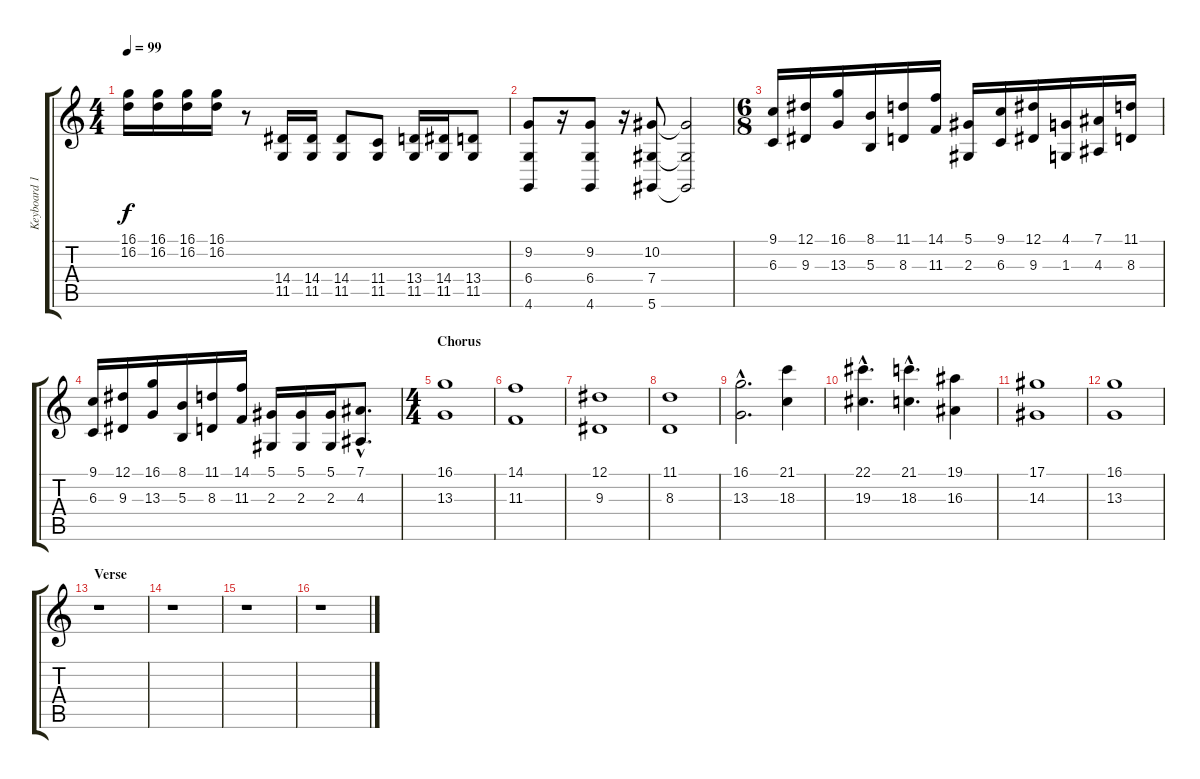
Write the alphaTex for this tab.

\track ("Keyboard 1" "Keyboard 1") {instrument stringensemble1}
\staff {score tabs}
\tuning (Eb4 Bb3 Gb3 Db3 Ab2 Eb2) {hide}
\ts (4 4)
\tempo 99
\clef g2
\ks c
(16.1 16.2).16{dy f} (16.1 16.2).16 (16.1 16.2).16 (16.1 16.2).16 r.8 (14.4 11.5).16 (14.4 11.5).16 (14.4 11.5).8 (11.4 11.5).8 (13.4 11.5).16 (14.4 11.5).16 (13.4 11.5).8 |
(9.2 6.4 4.6).8 r.16 (9.2 6.4 4.6).8 r.16 (10.2 7.4 5.6).8 (10.2{t} 7.4{t} 5.6{t}).2 |
\ts (6 8)
\section ("" "")
(9.1 6.3).16 (12.1 9.3).16 (16.1 13.3).16 (8.1 5.3).16 (11.1 8.3).16 (14.1 11.3).16 (5.1 2.3).16 (9.1 6.3).16 (12.1 9.3).16 (4.1 1.3).16 (7.1 4.3).16 (11.1 8.3).16 |
(9.1 6.3).16 (12.1 9.3).16 (16.1 13.3).16 (8.1 5.3).16 (11.1 8.3).16 (14.1 11.3).16 (5.1 2.3).16 (5.1 2.3).16 (5.1 2.3).16 (7.1{hac} 4.3{hac}).8{d} |
\ts (4 4)
\section ("" "Chorus")
(16.1 13.3).1 |
(14.1 11.3).1 |
(12.1 9.3).1 |
(11.1 8.3).1 |
(16.1{hac} 13.3{hac}).2{d} (21.1 18.3).4 |
(22.1{hac} 19.3{hac}).4{d} (21.1{hac} 18.3{hac}).4{d} (19.1 16.3).4 |
(17.1 14.3).1 |
(16.1 13.3).1 |
\section ("" "Verse")
r.1 |
r.1 |
r.1 |
r.1
